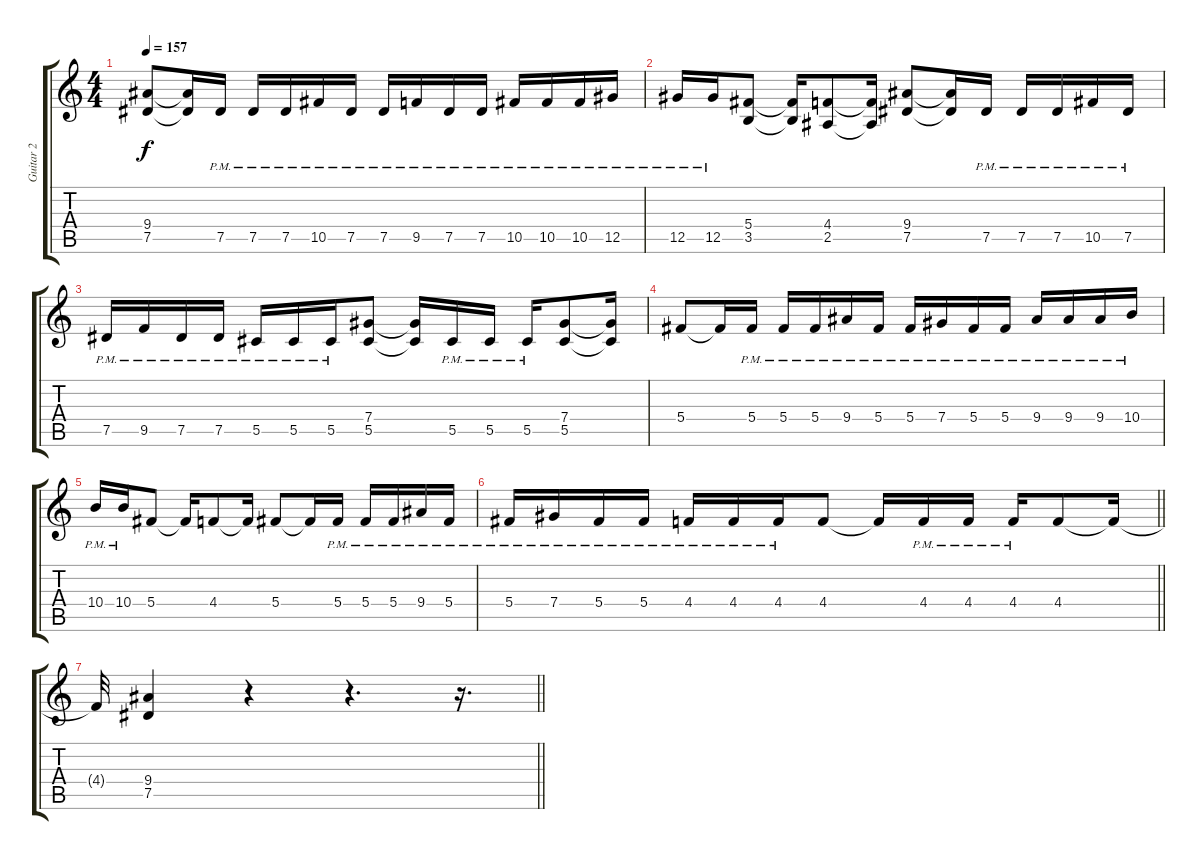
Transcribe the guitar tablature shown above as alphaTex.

\track ("Guitar 2" "Guitar 2") {instrument distortionguitar}
\staff {score tabs}
\tuning (Eb4 Bb3 Gb3 Db3 Ab2 Eb2) {hide}
\ts (4 4)
\tempo 157
\clef g2
\ks c
(9.4 7.5).8{dy f} (9.4{t} 7.5{t}).16 7.5{pm}.16 7.5{pm}.16 7.5{pm}.16 10.5{pm}.16 7.5{pm}.16 7.5{pm}.16 9.5{pm}.16 7.5{pm}.16 7.5{pm}.16 10.5{pm}.16 10.5{pm}.16 10.5{pm}.16 12.5{pm}.16 |
12.5{pm}.16 12.5{pm}.16 (5.4 3.5).8 (5.4{t} 3.5{t}).16 (4.4 2.5).8 (4.4{t} 2.5{t}).16 (9.4 7.5).8 (9.4{t} 7.5{t}).16 7.5{pm}.16 7.5{pm}.16 7.5{pm}.16 10.5{pm}.16 7.5{pm}.16 |
7.5{pm}.16 9.5{pm}.16 7.5{pm}.16 7.5{pm}.16 5.5{pm}.16 5.5{pm}.16 5.5{pm}.16 (7.4 5.5).8 (7.4{t} 5.5{t}).16 5.5{pm}.16 5.5{pm}.16 5.5{pm}.16 (7.4 5.5).8 (7.4{t} 5.5{t}).16 |
5.4.8 5.4{t}.16 5.4{pm}.16 5.4{pm}.16 5.4{pm}.16 9.4{pm}.16 5.4{pm}.16 5.4{pm}.16 7.4{pm}.16 5.4{pm}.16 5.4{pm}.16 9.4{pm}.16 9.4{pm}.16 9.4{pm}.16 10.4{pm}.16 |
10.4{pm}.16 10.4{pm}.16 5.4.8 5.4{t}.16 4.4.8 4.4{t}.16 5.4.8 5.4{t}.16 5.4{pm}.16 5.4{pm}.16 5.4{pm}.16 9.4{pm}.16 5.4{pm}.16 |
\barLineRight lightlight
5.4{pm}.16 7.4{pm}.16 5.4{pm}.16 5.4{pm}.16 4.4{pm}.16 4.4{pm}.16 4.4{pm}.16 4.4.8 4.4{t}.16 4.4{pm}.16 4.4{pm}.16 4.4{pm}.16 4.4.8 4.4{t}.16 |
\barLineRight lightlight
4.4{t}.32 (9.4 7.5).4 r.4 r.4{d} r.16{d}
